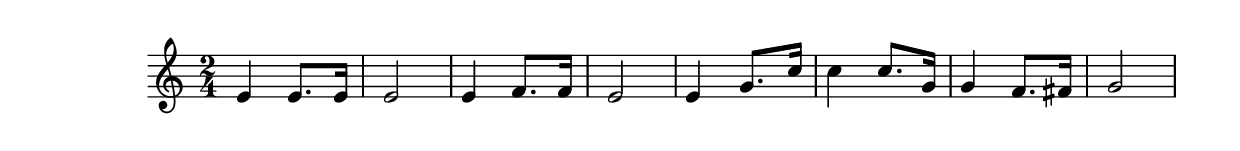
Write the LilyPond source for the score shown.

\version "2.22.1"
\score {
\new ChoirStaff<<
	\new Staff \relative c'{
		\time 2/4
		e4 e8. e16 | e2 | e4 f8. f16 | e2 | e4 g8. c16 | c4 c8. g16 | g4 f8. fis16 | g2 |
	}
>>
	\layout {}
	\midi {}
}
